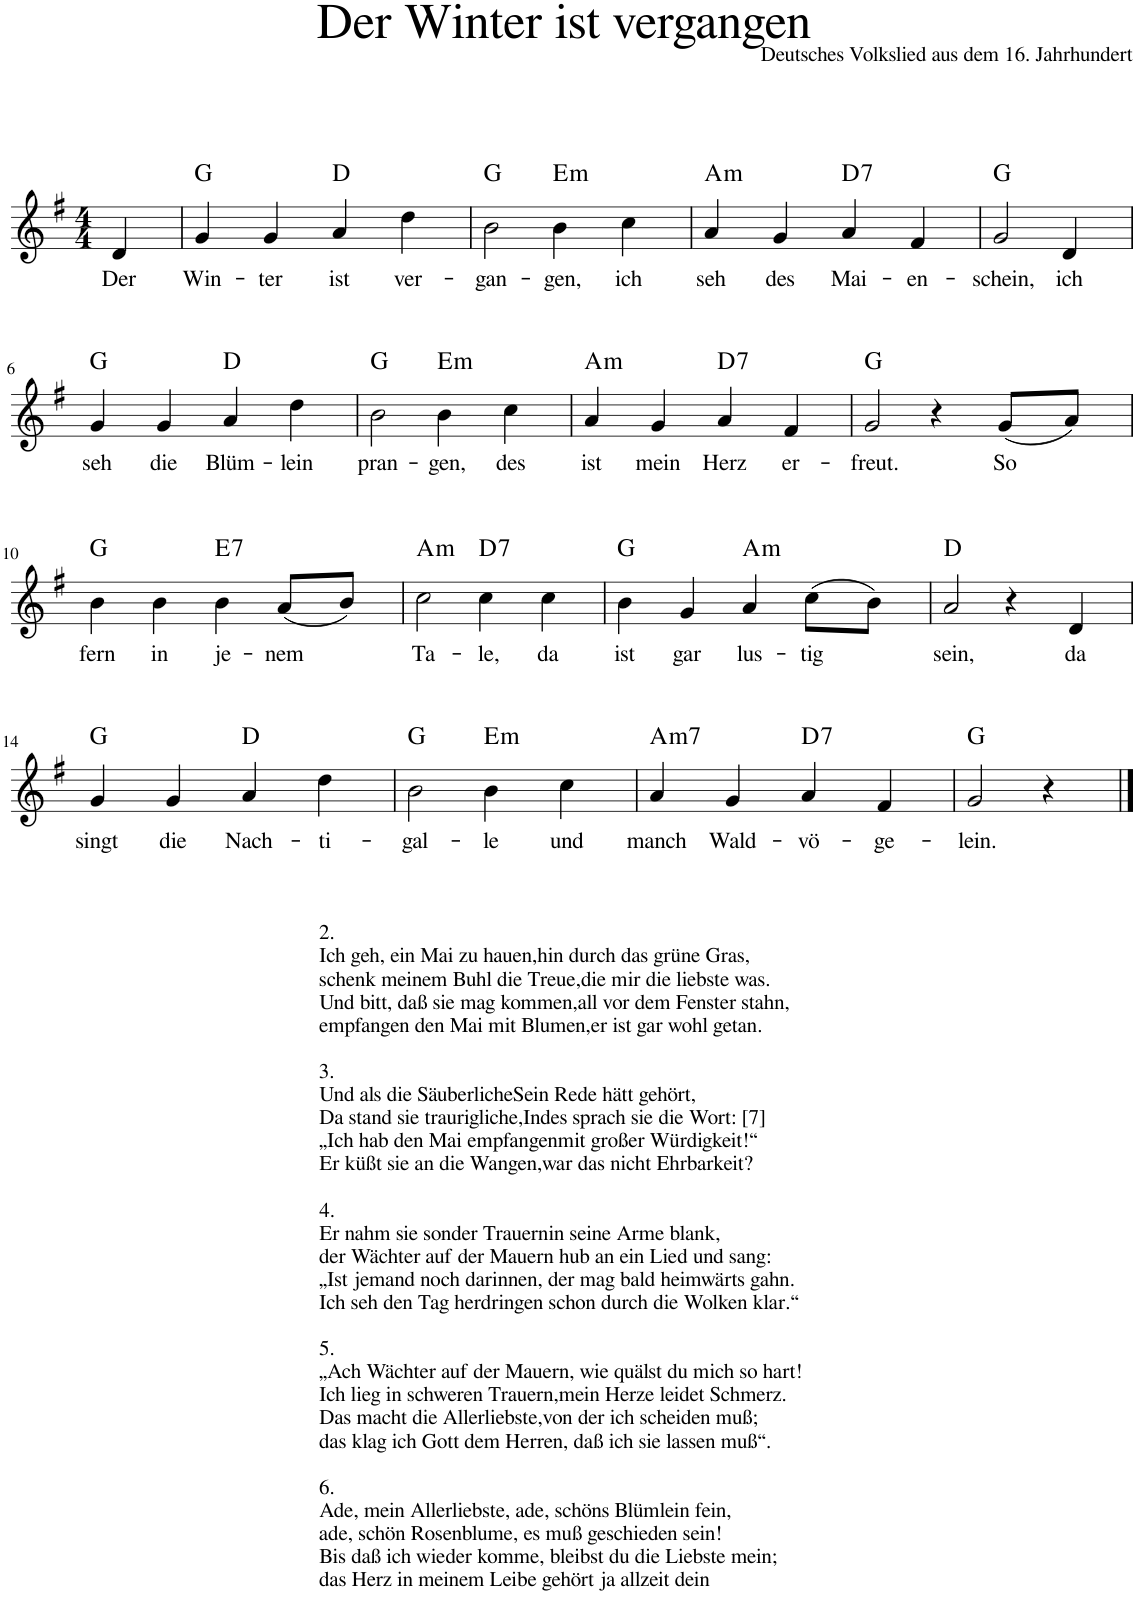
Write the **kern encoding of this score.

**kern	**text	**harte
*part1	*part1	*part1
*staff1	*staff1	*
*I"unbenannt1	*	*
*clefG2	*	*
*k[f#]	*	*
*M4/4	*	*
=1	=1	=1
!	!LO:LY:b	!
4d/	Der	.
=2	=2	=2
!	!LO:LY:b	!
4g/	Win-	G:maj
!	!LO:LY:b	!
4g/	ter	.
!	!LO:LY:b	!
4a/	ist	D:maj
!	!LO:LY:b	!
4dd\	ver-	.
=3	=3	=3
!	!LO:LY:b	!
2b\	gan-	G:maj
!	!LO:LY:b	!LO:H:kt=m
4b\	gen,	E:min
!	!LO:LY:b	!
4cc\	ich	.
=4	=4	=4
!	!LO:LY:b	!LO:H:kt=m
4a/	seh	A:min
!	!LO:LY:b	!
4g/	des	.
!	!LO:LY:b	!LO:H:kt=7
4a/	Mai-	D:7
!	!LO:LY:b	!
4f#/	en-	.
=5	=5	=5
!	!LO:LY:b	!
2g/	schein,	G:maj
!	!LO:LY:b	!
4d/	ich	.
!!LO:LB:g=z
=6	=6	=6
!	!LO:LY:b	!
4g/	seh	G:maj
!	!LO:LY:b	!
4g/	die	.
!	!LO:LY:b	!
4a/	Blüm-	D:maj
!	!LO:LY:b	!
4dd\	-lein	.
=7	=7	=7
!	!LO:LY:b	!
2b\	pran-	G:maj
!	!LO:LY:b	!LO:H:kt=m
4b\	-gen,	E:min
!	!LO:LY:b	!
4cc\	des	.
=8	=8	=8
!	!LO:LY:b	!LO:H:kt=m
4a/	ist	A:min
!	!LO:LY:b	!
4g/	mein	.
!	!LO:LY:b	!LO:H:kt=7
4a/	Herz	D:7
!	!LO:LY:b	!
4f#/	er-	.
=9	=9	=9
!	!LO:LY:b	!
2g/	-freut.	G:maj
4r	.	.
!	!LO:LY:b	!
(8g/L	So	.
8a/J)	.	.
!!LO:LB:g=z
=10	=10	=10
!	!LO:LY:b	!
4b\	fern	G:maj
!	!LO:LY:b	!
4b\	in	.
!	!LO:LY:b	!LO:H:kt=7
4b\	je-	E:7
!	!LO:LY:b	!
(8a/L	nem	.
8b/J)	.	.
=11	=11	=11
!	!LO:LY:b	!LO:H:kt=m
2cc\	Ta-	A:min
!	!LO:LY:b	!LO:H:kt=7
4cc\	le,	D:7
!	!LO:LY:b	!
4cc\	da	.
=12	=12	=12
!	!LO:LY:b	!
4b\	ist	G:maj
!	!LO:LY:b	!
4g/	gar	.
!	!LO:LY:b	!LO:H:kt=m
4a/	lus-	A:min
!	!LO:LY:b	!
(8cc\L	tig	.
8b\J)	.	.
=13	=13	=13
!	!LO:LY:b	!
2a/	sein,	D:maj
4r	.	.
!	!LO:LY:b	!
4d/	da	.
!!LO:LB:g=z
=14	=14	=14
!	!LO:LY:b	!
4g/	singt	G:maj
!	!LO:LY:b	!
4g/	die	.
!	!LO:LY:b	!
4a/	Nach-	D:maj
!	!LO:LY:b	!
4dd\	ti-	.
=15	=15	=15
!LO:TX:b:t=2.	!	!
!LO:TX:b:t=Ich geh, ein Mai zu hauen,hin durch das grüne Gras,	!	!
!LO:TX:b:t=schenk meinem Buhl die Treue,die mir die liebste was.	!	!
!LO:TX:b:t=Und bitt, daß sie mag kommen,all vor dem Fenster stahn,	!	!
!LO:TX:b:t=empfangen den Mai mit Blumen,er ist gar wohl getan.	!	!
!LO:TX:b:t=3.	!	!
!LO:TX:b:t=Und als die SäuberlicheSein Rede hätt gehört,	!	!
!LO:TX:b:t=Da stand sie traurigliche,Indes sprach sie die Wort&colon; [7]	!	!
!LO:TX:b:t=„Ich hab den Mai empfangenmit großer Würdigkeit!“	!	!
!LO:TX:b:t=Er küßt sie an die Wangen,war das nicht Ehrbarkeit?	!	!
!LO:TX:b:t=4.	!	!
!LO:TX:b:t=Er nahm sie sonder Trauernin seine Arme blank,	!	!
!LO:TX:b:t=der Wächter auf der Mauern hub an ein Lied und sang&colon;	!	!
!LO:TX:b:t=„Ist jemand noch darinnen, der mag bald heimwärts gahn.	!	!
!LO:TX:b:t=Ich seh den Tag herdringen schon durch die Wolken klar.“	!	!
!LO:TX:b:t=5.	!	!
!LO:TX:b:t=„Ach Wächter auf der Mauern, wie quälst du mich so hart!	!	!
!LO:TX:b:t=Ich lieg in schweren Trauern,mein Herze leidet Schmerz.	!	!
!LO:TX:b:t=Das macht die Allerliebste,von der ich scheiden muß;	!	!
!LO:TX:b:t=das klag ich Gott dem Herren, daß ich sie lassen muß“.	!	!
!LO:TX:b:t=6.	!	!
!LO:TX:b:t=Ade, mein Allerliebste, ade, schöns Blümlein fein,	!	!
!LO:TX:b:t=ade, schön Rosenblume, es muß geschieden sein!	!	!
!LO:TX:b:t=Bis daß ich wieder komme, bleibst du die Liebste mein;	!	!
!LO:TX:b:t=das Herz in meinem Leibe gehört ja allzeit dein	!	!
!	!LO:LY:b	!
2b\	gal-	G:maj
!	!LO:LY:b	!LO:H:kt=m
4b\	le	E:min
!	!LO:LY:b	!
4cc\	und	.
=16	=16	=16
!	!LO:LY:b	!LO:H:kt=m7
4a/	manch	A:min7
!	!LO:LY:b	!
4g/	Wald-	.
!	!LO:LY:b	!LO:H:kt=7
4a/	vö-	D:7
!	!LO:LY:b	!
4f#/	ge-	.
=17	=17	=17
!	!LO:LY:b	!
2g/	lein.	G:maj
4r	.	.
==	==	==
*-	*-	*-
